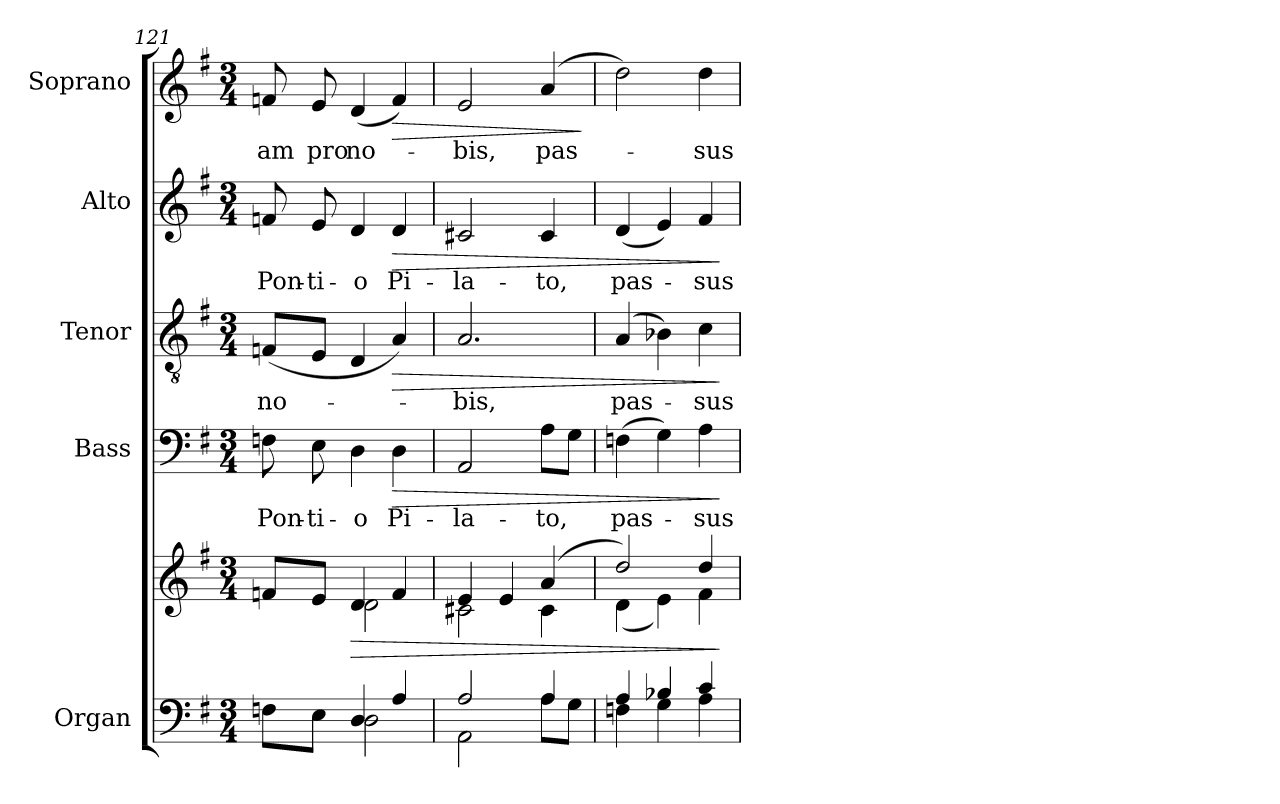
**kern	**kern	**dynam	**kern	**text	**dynam	**kern	**text	**dynam	**kern	**text	**dynam	**kern	**text	**dynam
*part5	*part5	*part5	*part4	*part4	*part4	*part3	*part3	*part3	*part2	*part2	*part2	*part1	*part1	*part1
*staff6	*staff5	*staff5/6	*staff4	*staff4	*staff4	*staff3	*staff3	*staff3	*staff2	*staff2	*staff2	*staff1	*staff1	*staff1
*I"Organ	*	*	*I"Bass	*	*	*I"Tenor	*	*	*I"Alto	*	*	*I"Soprano	*	*
*I'Org.	*	*	*I'B.	*	*	*I'T.	*	*	*I'A.	*	*	*I'S.	*	*
*clefF4	*clefG2	*	*clefF4	*	*	*clefGv2	*	*	*clefG2	*	*	*clefG2	*	*
*k[f#]	*k[f#]	*	*k[f#]	*	*	*k[f#]	*	*	*k[f#]	*	*	*k[f#]	*	*
*G:	*G:	*	*G:	*	*	*G:	*	*	*G:	*	*	*G:	*	*
*M3/4	*M3/4	*	*M3/4	*	*	*M3/4	*	*	*M3/4	*	*	*M3/4	*	*
=121	=121	=121	=121	=121	=121	=121	=121	=121	=121	=121	=121	=121	=121	=121
*^	*^	*	*	*	*	*	*	*	*	*	*	*	*	*
!	!	!	!	!	!	!LO:LY:b	!	!	!LO:LY:b	!	!	!LO:LY:b	!	!	!LO:LY:b	!
4ryy	8Fn\L	8fn/L	4ryy	.	8Fn\	Pon-	.	(<8Fn/L	no-	.	8fn/	Pon-	.	8fn/	-am	.
!	!	!	!	!	!	!LO:LY:b	!	!	!	!	!	!LO:LY:b	!	!	!LO:LY:b	!
.	8E\J	8e/J	.	.	8E\	-ti-	.	8E/J	.	.	8e/	-ti-	.	8e/	pro	.
!	!	!	!	!LO:HP:b	!	!LO:LY:b	!	!	!	!	!	!LO:LY:b	!	!	!LO:LY:b	!
4D/	2D\	4d/	2d\	>	4D\	-o	.	4D/	.	.	4d/	-o	.	(<4d/	no-	.
!	!	!	!	!	!	!LO:LY:b	!LO:HP:b	!	!	!LO:HP:b	!	!LO:LY:b	!LO:HP:b	!	!	!LO:HP:b
4A/	.	4f/	.	.	4D\	Pi-	>	4A/)	.	>	4d/	Pi-	>	4f/)	.	>
!!LO:LB:g=z
=122	=122	=122	=122	=122	=122	=122	=122	=122	=122	=122	=122	=122	=122	=122	=122	=122
!	!	!	!	!	!	!LO:LY:b	!	!	!LO:LY:b	!	!	!LO:LY:b	!	!	!LO:LY:b	!
2A/	2AA\	4e/	2c#X\	.	2AA/	-la-	.	2.A/	-bis,	.	2c#X/	-la-	.	2e/	-bis,	.
.	.	4e/	.	.	.	.	.	.	.	.	.	.	.	.	.	.
!	!	!	!	!	!	!LO:LY:b	!	!	!	!	!	!LO:LY:b	!	!	!LO:LY:b	!
4A/	8A\L	(>4a/	4c#\	.	8A\L	-to,	.	.	.	.	4c#/	-to,	.	(<4a/	pas-	.
.	8G\J	.	.	.	8G\J	.	.	.	.	.	.	.	.	.	.	.
*v	*v	*	*	*	*	*	*	*	*	*	*	*	*	*	*	*
*	*v	*v	*	*	*	*	*	*	*	*	*	*	*	*	*
.	.	.	.	.	.	.	.	.	.	.	.	.	.	]
=123	=123	=123	=123	=123	=123	=123	=123	=123	=123	=123	=123	=123	=123	=123
*^	*^	*	*	*	*	*	*	*	*	*	*	*	*	*
!	!	!	!	!	!	!LO:LY:b	!	!	!LO:LY:b	!	!	!LO:LY:b	!	!	!	!
4A/	4Fn\	2dd/)	(>4d\	.	(>4Fn\	pas-	.	(>4A/	pas-	.	(<4d/	pas-	.	2dd\)	.	.
4B-X/	4G\	.	4e\)	.	4G\)	.	.	4B-X\)	.	.	4e/)	.	.	.	.	.
!	!	!	!	!	!	!LO:LY:b	!	!	!LO:LY:b	!	!	!LO:LY:b	!	!	!LO:LY:b	!
4c/	4A\	4dd/	4f#\	.	4A\	-sus	.	4c\	-sus	.	4f#/	-sus	.	4dd\	-sus	.
*v	*v	*	*	*	*	*	*	*	*	*	*	*	*	*	*	*
*	*v	*v	*	*	*	*	*	*	*	*	*	*	*	*	*
.	.	]	.	.	]	.	.	]	.	.	]	.	.	.
=	=	=	=	=	=	=	=	=	=	=	=	=	=	=
*-	*-	*-	*-	*-	*-	*-	*-	*-	*-	*-	*-	*-	*-	*-
